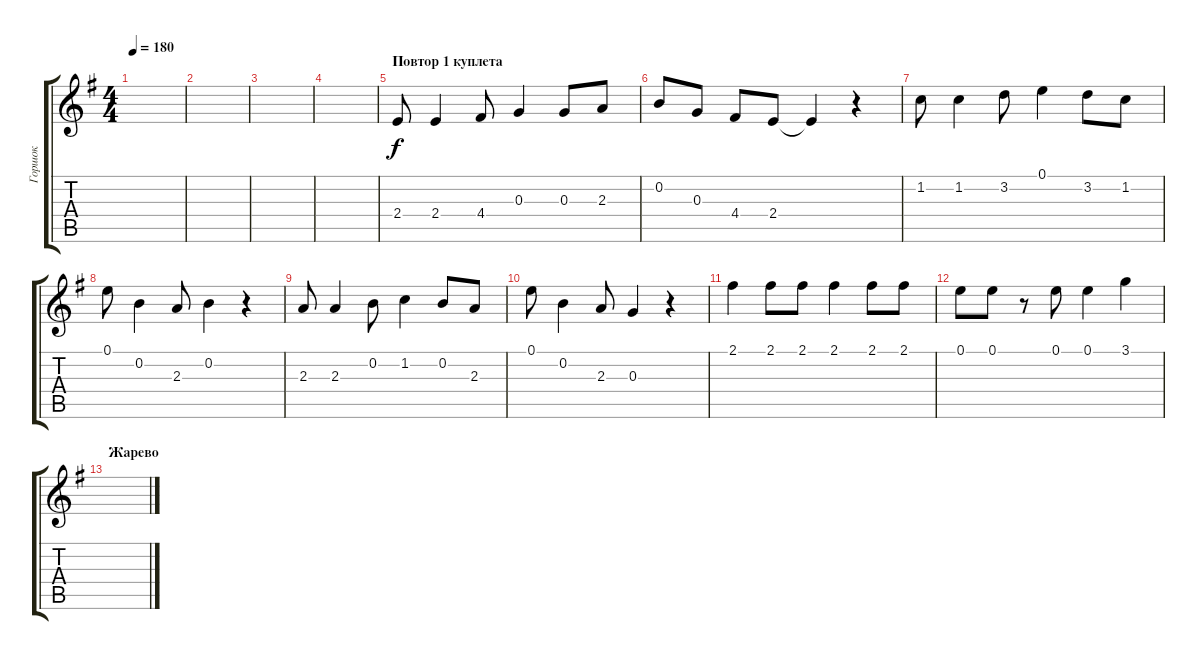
\track ("Горшок" "Горшок") {instrument overdrivenguitar}
\staff {score tabs}
\tuning (E4 B3 G3 D3 A2 E2) {hide}
\ts (4 4)
\tempo 180
\clef g2
\ks g
|
|
|
|
\section ("" "Повтор 1 куплета")
2.4.8 2.4.4 4.4.8 0.3.4 0.3.8 2.3.8 |
0.2.8 0.3.8 4.4.8 2.4.8 2.4{t}.4 r.4 |
1.2.8 1.2.4 3.2.8 0.1.4 3.2.8 1.2.8 |
0.1.8 0.2.4 2.3.8 0.2.4 r.4 |
2.3.8 2.3.4 0.2.8 1.2.4 0.2.8 2.3.8 |
0.1.8 0.2.4 2.3.8 0.3.4 r.4 |
2.1.4 2.1.8 2.1.8 2.1.4 2.1.8 2.1.8 |
0.1.8 0.1.8 r.8 0.1.8 0.1.4 3.1.4 |
\section ("" "Жарево")
